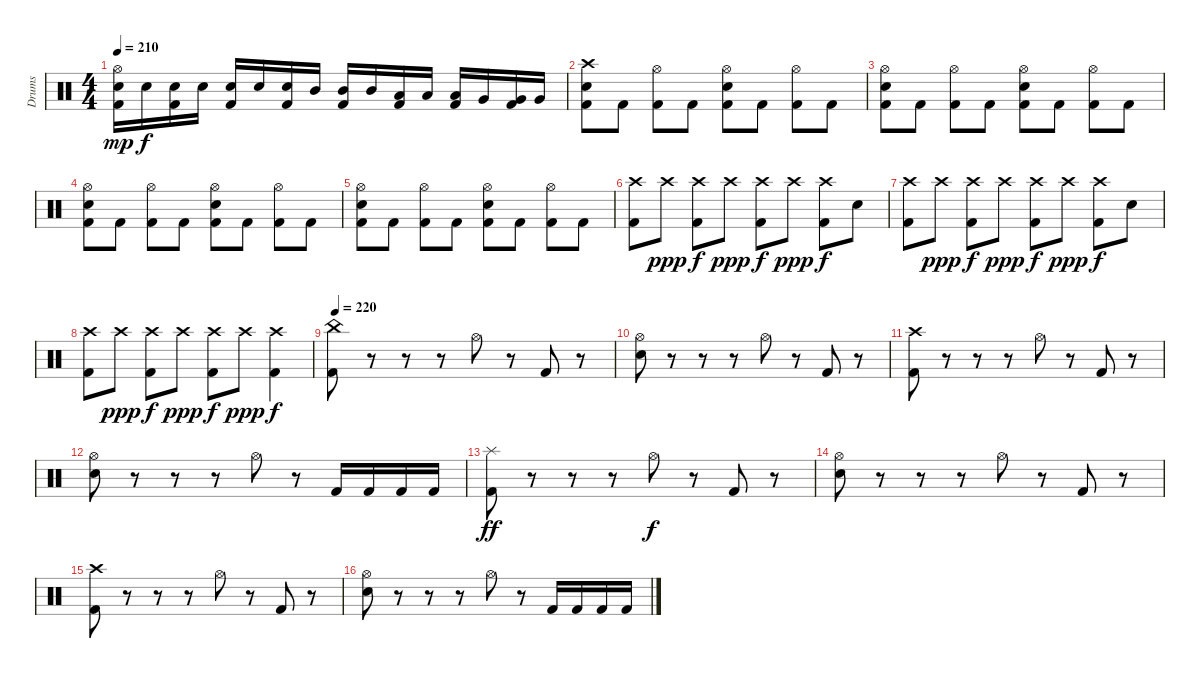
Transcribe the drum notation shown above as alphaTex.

\track ("Drums" "Drums") {instrument percussion}
\staff {score}
\articulation defaults
\ts (4 4)
\tempo 210
\clef neutral
\ks c
("Hi-Hat (open)" "Electric Snare (hit)" "Kick (hit) 2").16{dy mp} "Electric Snare (hit)".16{dy f} ("Electric Snare (hit)" "Kick (hit) 2").16 "Electric Snare (hit)".16 ("Electric Snare (hit)" "Kick (hit) 2").16 "Electric Snare (hit)".16 ("Electric Snare (hit)" "Kick (hit) 2").16 "Mid Tom (hit)".16 ("Mid Tom (hit)" "Kick (hit) 2").16 "Mid Tom (hit)".16 ("Low Tom (hit)" "Kick (hit) 2").16 "Low Tom (hit)".16 ("Low Tom (hit)" "Kick (hit) 2").16 "Very Low Tom (hit)".16 ("Very Low Tom (hit)" "Kick (hit) 2").16 "Very Low Tom (hit)".16 |
("Crash high (hit)" "Electric Snare (hit)" "Kick (hit) 2").8 "Kick (hit) 2".8 ("Hi-Hat (open)" "Kick (hit) 2").8 "Kick (hit) 2".8 ("Hi-Hat (open)" "Electric Snare (hit)" "Kick (hit) 2").8 "Kick (hit) 2".8 ("Hi-Hat (open)" "Kick (hit) 2").8 "Kick (hit) 2".8 |
("Hi-Hat (open)" "Electric Snare (hit)" "Kick (hit) 2").8 "Kick (hit) 2".8 ("Hi-Hat (open)" "Kick (hit) 2").8 "Kick (hit) 2".8 ("Hi-Hat (open)" "Electric Snare (hit)" "Kick (hit) 2").8 "Kick (hit) 2".8 ("Hi-Hat (open)" "Kick (hit) 2").8 "Kick (hit) 2".8 |
("Hi-Hat (open)" "Electric Snare (hit)" "Kick (hit) 2").8 "Kick (hit) 2".8 ("Hi-Hat (open)" "Kick (hit) 2").8 "Kick (hit) 2".8 ("Hi-Hat (open)" "Electric Snare (hit)" "Kick (hit) 2").8 "Kick (hit) 2".8 ("Hi-Hat (open)" "Kick (hit) 2").8 "Kick (hit) 2".8 |
("Hi-Hat (open)" "Electric Snare (hit)" "Kick (hit) 2").8 "Kick (hit) 2".8 ("Hi-Hat (open)" "Kick (hit) 2").8 "Kick (hit) 2".8 ("Hi-Hat (open)" "Electric Snare (hit)" "Kick (hit) 2").8 "Kick (hit) 2".8 ("Hi-Hat (open)" "Kick (hit) 2").8 "Kick (hit) 2".8 |
("Crash high (hit)" "Kick (hit) 2").8 "Crash high (hit)".8{dy ppp} ("Crash high (hit)" "Kick (hit) 2").8{dy f} "Crash high (hit)".8{dy ppp} ("Crash high (hit)" "Kick (hit) 2").8{dy f} "Crash high (hit)".8{dy ppp} ("Crash high (hit)" "Kick (hit) 2").8{dy f} "Electric Snare (hit)".8 |
("Crash high (hit)" "Kick (hit) 2").8 "Crash high (hit)".8{dy ppp} ("Crash high (hit)" "Kick (hit) 2").8{dy f} "Crash high (hit)".8{dy ppp} ("Crash high (hit)" "Kick (hit) 2").8{dy f} "Crash high (hit)".8{dy ppp} ("Crash high (hit)" "Kick (hit) 2").8{dy f} "Electric Snare (hit)".8 |
("Crash high (hit)" "Kick (hit) 2").8 "Crash high (hit)".8{dy ppp} ("Crash high (hit)" "Kick (hit) 2").8{dy f} "Crash high (hit)".8{dy ppp} ("Crash high (hit)" "Kick (hit) 2").8{dy f} "Crash high (hit)".8{dy ppp} ("Crash high (hit)" "Kick (hit) 2").4{dy f} |
\tempo 220
("China (hit)" "Kick (hit) 2").8 r.8 r.8 r.8 "Hi-Hat (open)".8 r.8 "Kick (hit) 2".8 r.8 |
("Hi-Hat (open)" "Electric Snare (hit)").8 r.8 r.8 r.8 "Hi-Hat (open)".8 r.8 "Kick (hit) 2".8 r.8 |
("Crash high (hit)" "Kick (hit) 2").8 r.8 r.8 r.8 "Hi-Hat (open)".8 r.8 "Kick (hit) 2".8 r.8 |
("Hi-Hat (open)" "Electric Snare (hit)").8 r.8 r.8 r.8 "Hi-Hat (open)".8 r.8 "Kick (hit) 2".16 "Kick (hit) 2".16 "Kick (hit) 2".16 "Kick (hit) 2".16 |
("Splash (hit)" "Kick (hit) 2").8{dy ff} r.8 r.8 r.8 "Hi-Hat (open)".8{dy f} r.8 "Kick (hit) 2".8 r.8 |
("Hi-Hat (open)" "Electric Snare (hit)").8 r.8 r.8 r.8 "Hi-Hat (open)".8 r.8 "Kick (hit) 2".8 r.8 |
("Crash high (hit)" "Kick (hit) 2").8 r.8 r.8 r.8 "Hi-Hat (open)".8 r.8 "Kick (hit) 2".8 r.8 |
("Hi-Hat (open)" "Electric Snare (hit)").8 r.8 r.8 r.8 "Hi-Hat (open)".8 r.8 "Kick (hit) 2".16 "Kick (hit) 2".16 "Kick (hit) 2".16 "Kick (hit) 2".16
